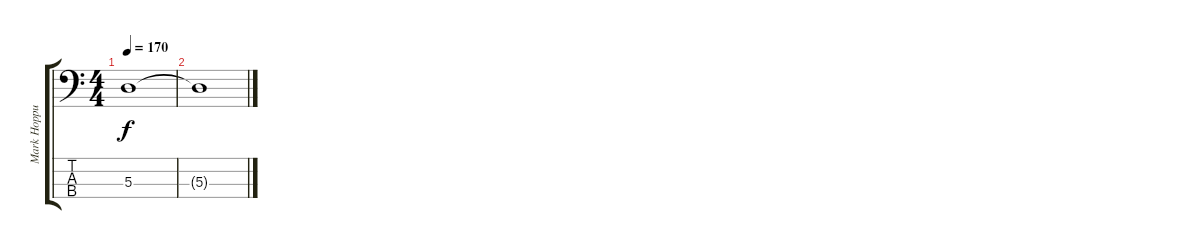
\track ("Mark Hoppus" "Mark Hoppu") {instrument electricbassfinger}
\staff {score tabs}
\tuning (G2 D2 A1 E1) {hide}
\ts (4 4)
\tempo 170
\clef f4
\ks c
5.3.1{dy f} |
5.3{t}.1
